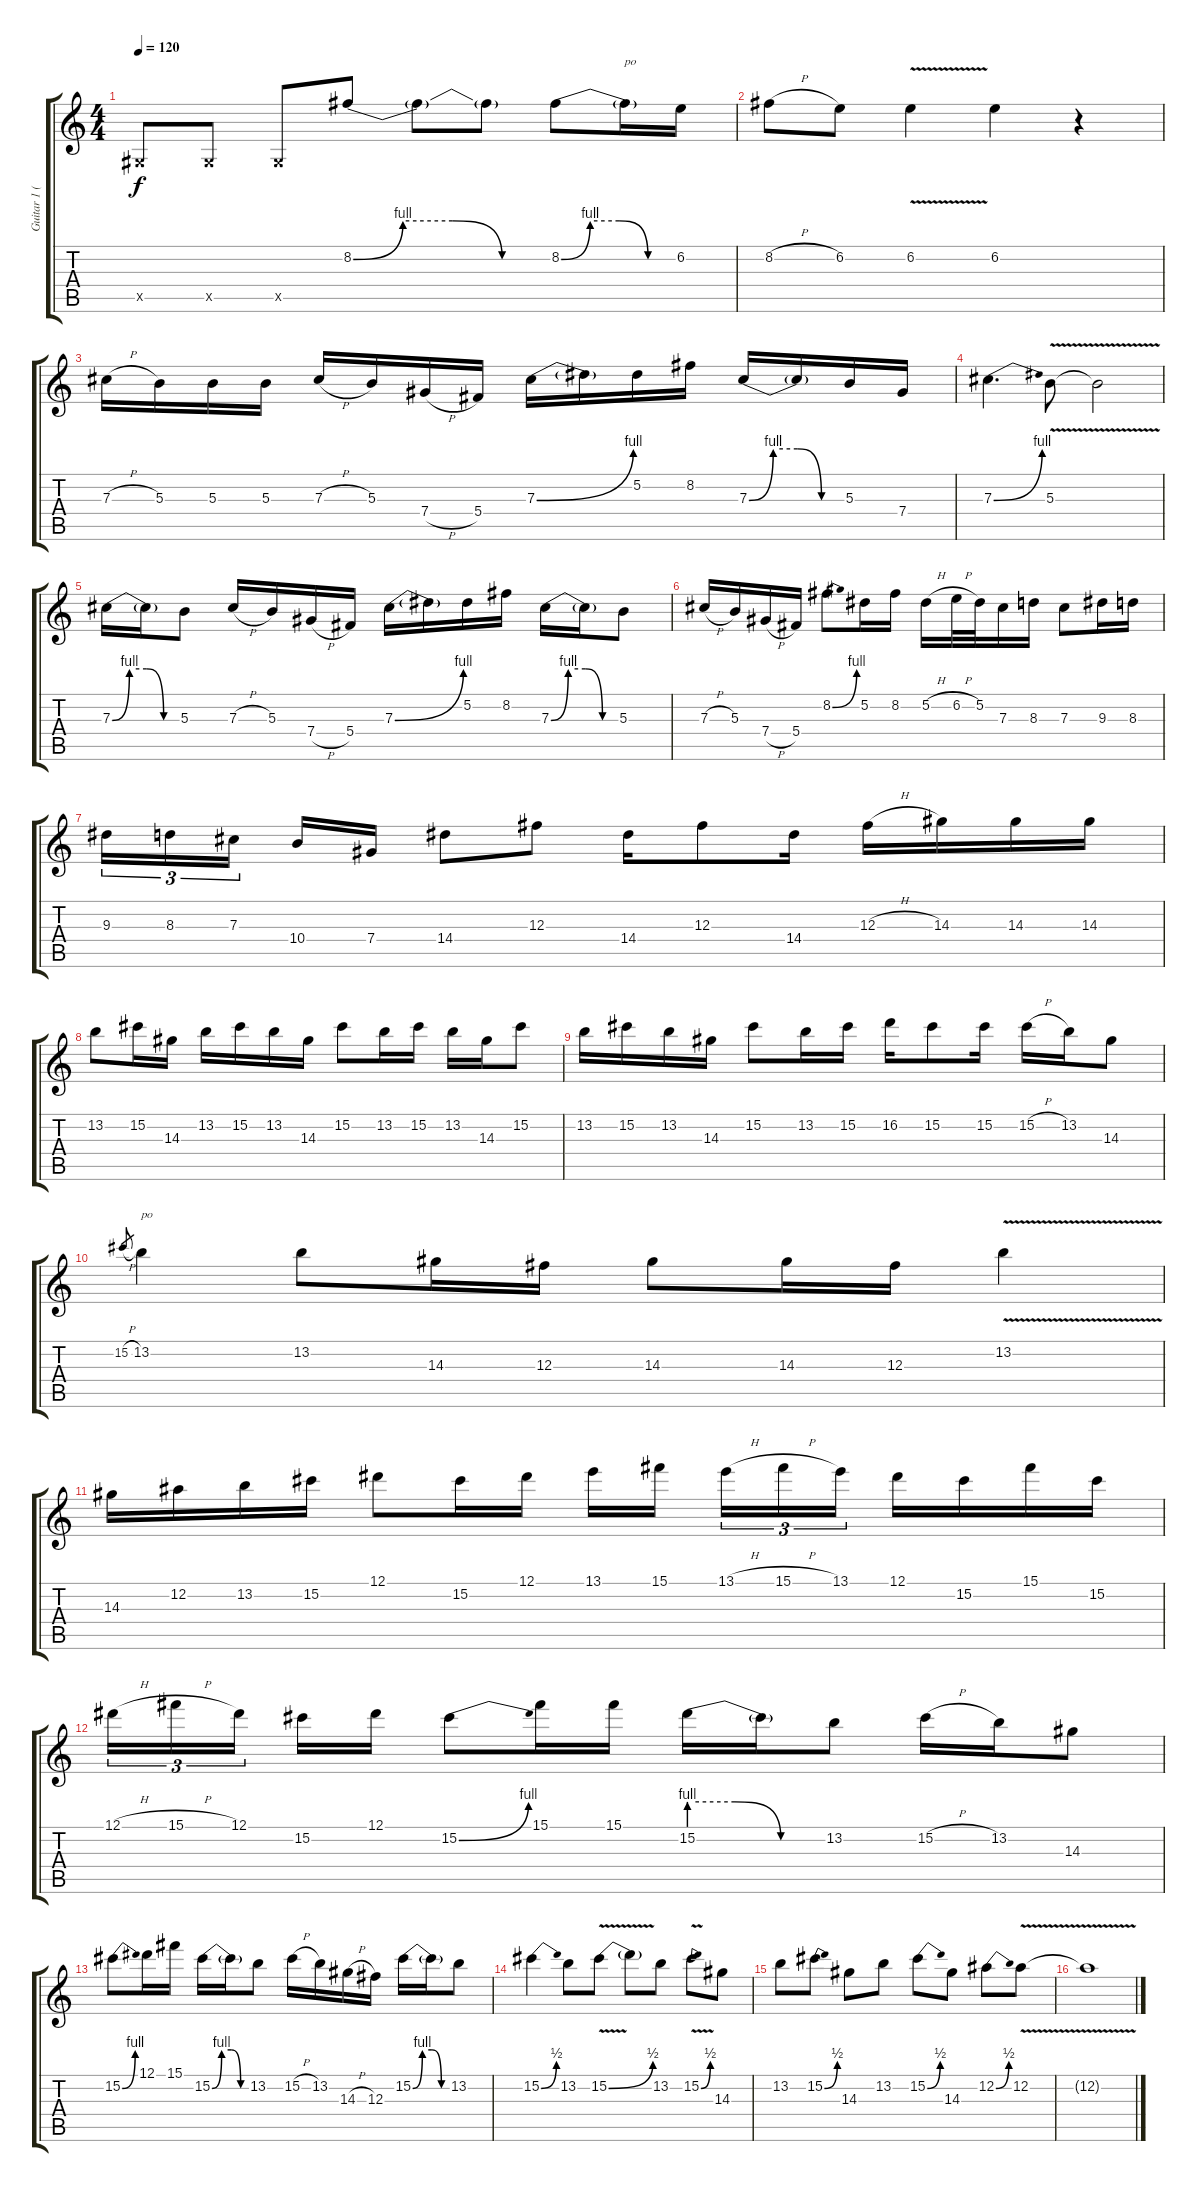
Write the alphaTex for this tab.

\track ("Guitar 1 (Slash)" "Guitar 1 (") {instrument overdrivenguitar}
\staff {score tabs}
\tuning (Eb4 Bb3 Gb3 Db3 Ab2 Eb2) {hide}
\ts (4 4)
\tempo 120
\clef g2
\ks c
0.5{x}.8{dy f} 0.5{x}.8 0.5{x}.8 8.2{be (custom 0 0 15 4 30 4 45 0 60 0)}.8 8.2{t}.8 8.2{t}.8 8.2{be (custom 0 0 15 4 30 4 45 0 60 0)}.8 8.2{t}.16{txt "po"} 6.2.16 |
8.2{h}.8 6.2.8 6.2{v}.4 6.2.4 r.4 |
7.3{h}.16 5.3.16 5.3.16 5.3.16 7.3{h}.16 5.3.16 7.4{h}.16 5.4.16 7.3{be (bend 0 0 60 4)}.16 7.3{t}.16 5.2.16 8.2.16 7.3{be (custom 0 0 15 4 30 4 45 0 60 0)}.16 7.3{t}.16 5.3.16 7.4.16 |
7.3{be (bend 0 0 60 4)}.4{d} 5.3{v}.8 5.3{t}.2 |
7.3{be (custom 0 0 15 4 30 4 45 0 60 0)}.16 7.3{t}.16 5.3.8 7.3{h}.16 5.3.16 7.4{h}.16 5.4.16 7.3{be (bend 0 0 60 4)}.16 7.3{t}.16 5.2.16 8.2.16 7.3{be (custom 0 0 15 4 30 4 45 0 60 0)}.16 7.3{t}.16 5.3.8 |
7.3{h}.16 5.3.16 7.4{h}.16 5.4.16 8.2{be (bend 0 0 60 4)}.8 5.2.16 8.2.16 5.2{h}.16 6.2{h}.32 5.2.32 7.3.16 8.3.16 7.3.8 9.3.16 8.3.16 |
9.3.16{tu (3 2)} 8.3.16{tu (3 2)} 7.3.16{tu (3 2) beam splitsecondary} 10.4.16 7.4.16 14.4.8 12.3.8 14.4.16 12.3.8 14.4.16 12.3{h}.16 14.3.16 14.3.16 14.3.16 |
13.2.8 15.2.16 14.3.16 13.2.16 15.2.16 13.2.16 14.3.16 15.2.8 13.2.16 15.2.16 13.2.16 14.3.16 15.2.8 |
13.2.16 15.2.16 13.2.16 14.3.16 15.2.8 13.2.16 15.2.16 16.2.16 15.2.8 15.2.16 15.2{h}.16 13.2.16 14.3.8 |
15.2{h}.8{gr} 13.2.4{txt "po"} 13.2.8 14.3.16 12.3.16 14.3.8 14.3.16 12.3.16 13.2{v}.4 |
14.3.16 12.2.16 13.2.16 15.2.16 12.1.8 15.2.16 12.1.16 13.1.16 15.1.16{beam splitsecondary} 13.1{h}.16{tu (3 2)} 15.1{h}.16{tu (3 2)} 13.1.16{tu (3 2)} 12.1.16 15.2.16 15.1.16 15.2.16 |
12.1{h}.16{tu (3 2)} 15.1{h}.16{tu (3 2)} 12.1.16{tu (3 2) beam splitsecondary} 15.2.16 12.1.16 15.2{be (bend 0 0 60 4)}.8 15.1.16 15.1.16 15.2{be (custom 0 4 20 4 40 0 60 0)}.16 15.2{t}.16 13.2.8 15.2{h}.16 13.2.16 14.3.8 |
15.2{be (bend 0 0 60 4)}.8 12.1.16 15.1.16 15.2{be (custom 0 0 15 4 30 4 45 0 60 0)}.16 15.2{t}.16 13.2.8 15.2{h}.16 13.2.16 14.3{h}.16 12.3.16 15.2{be (custom 0 0 15 4 30 4 45 0 60 0)}.16 15.2{t}.16 13.2.8 |
15.2{be (bend 0 0 60 2)}.4 13.2.8 15.2{be (bend 0 0 60 2) v}.8 15.2{t}.8 13.2.8 15.2{be (bend 0 0 60 2) v}.8 14.3.8 |
13.2.8 15.2{be (bend 0 0 60 2)}.8 14.3.8 13.2.8 15.2{be (bend 0 0 60 2)}.8 14.3.8 12.2{be (bend 0 0 60 2)}.8 12.2{v}.8 |
12.2{t}.1
